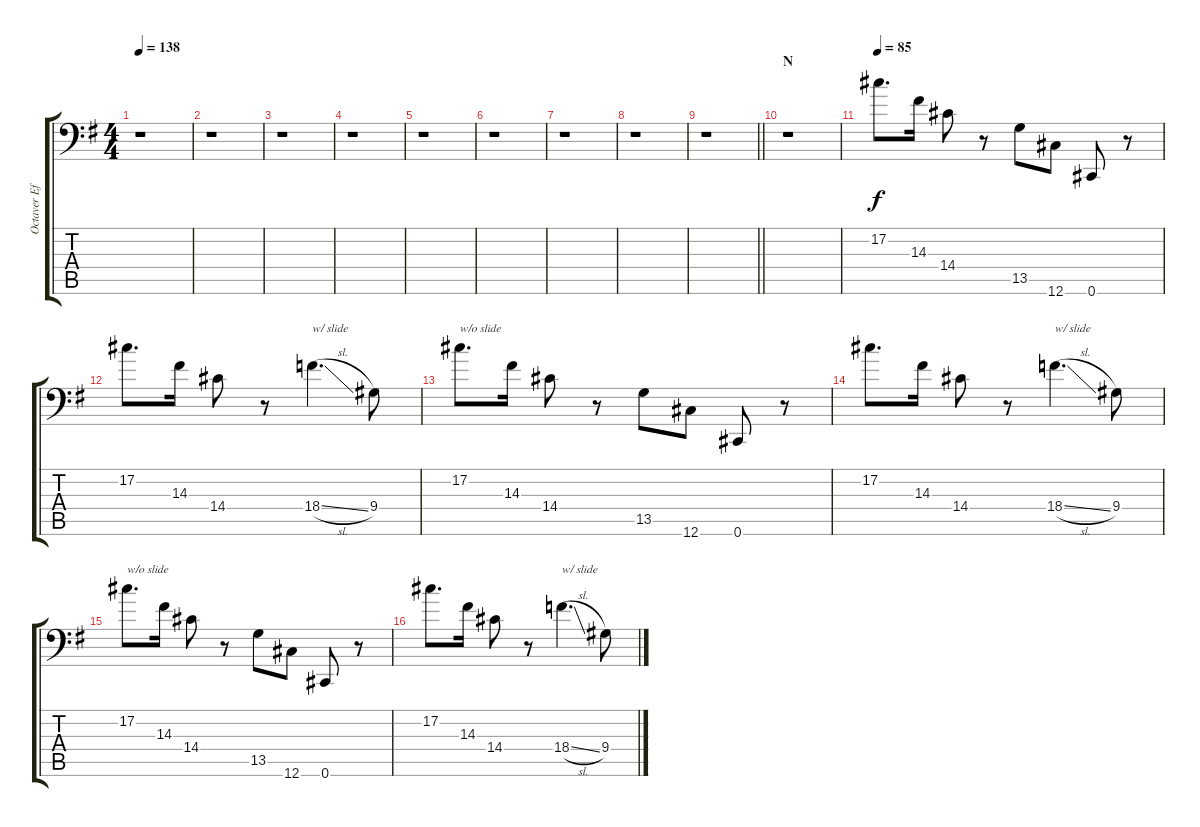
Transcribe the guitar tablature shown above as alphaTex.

\track ("Octaver Effect" "Octaver Ef") {instrument distortionguitar}
\staff {score tabs}
\tuning (Db3 Ab2 E2 B1 Gb1 Db1) {hide}
\ts (4 4)
\tempo 138
\clef f4
\ks g
r.1{dy f} |
r.1 |
r.1 |
r.1 |
r.1 |
r.1 |
r.1 |
r.1 |
\barLineRight lightlight
r.1 |
\section ("" "N")
r.1 |
\tempo 85
17.2.8{d} 14.3.16 14.4.8 r.8 13.5.8 12.6.8 0.6.8 r.8 |
17.2.8{d} 14.3.16 14.4.8 r.8 18.4{sl}.4{d txt "w/ slide"} 9.4.8 |
17.2.8{d txt "w/o slide"} 14.3.16 14.4.8 r.8 13.5.8 12.6.8 0.6.8 r.8 |
17.2.8{d} 14.3.16 14.4.8 r.8 18.4{sl}.4{d txt "w/ slide"} 9.4.8 |
17.2.8{d txt "w/o slide"} 14.3.16 14.4.8 r.8 13.5.8 12.6.8 0.6.8 r.8 |
17.2.8{d} 14.3.16 14.4.8 r.8 18.4{sl}.4{d txt "w/ slide"} 9.4.8
